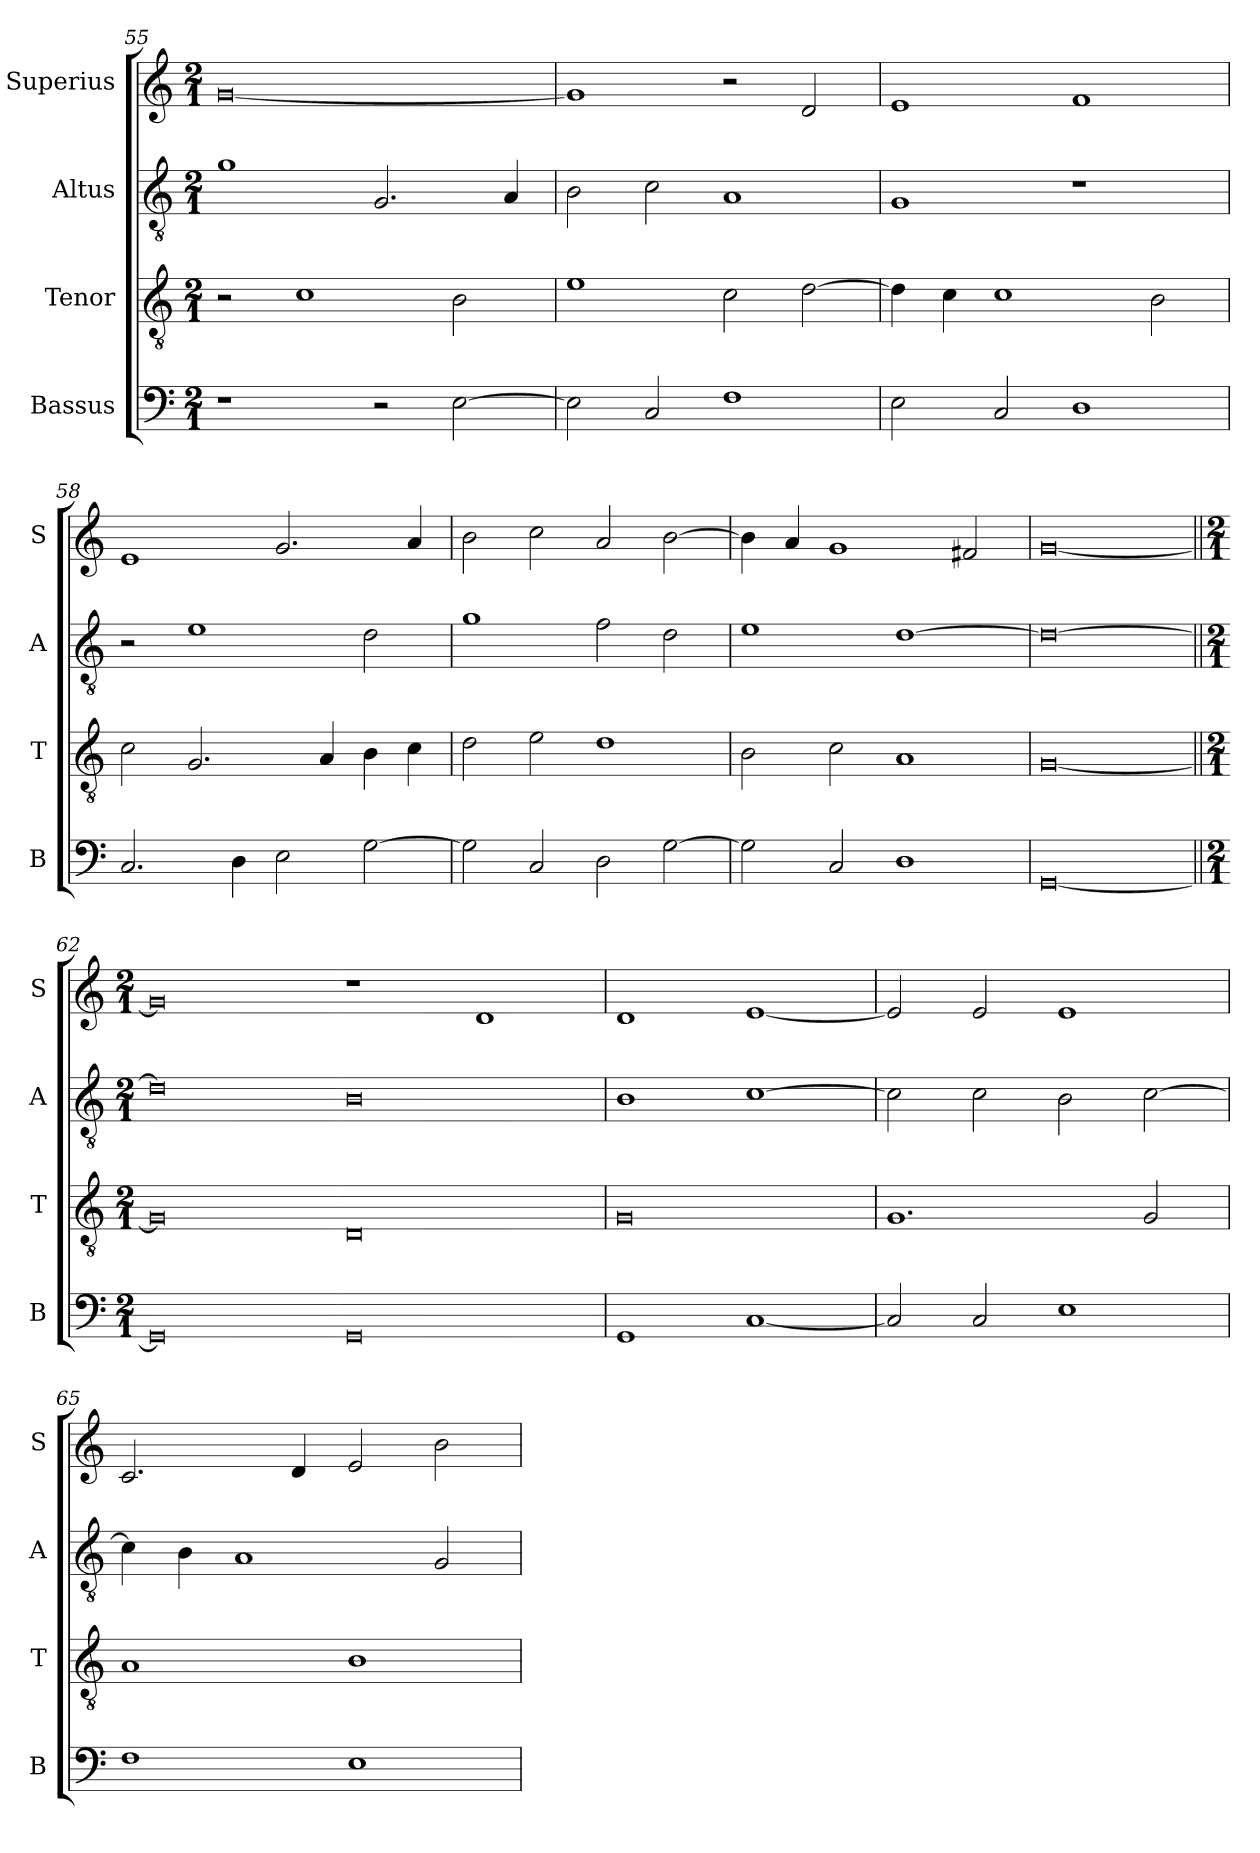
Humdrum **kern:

**kern	**kern	**kern	**kern
*part4	*part3	*part2	*part1
*staff4	*staff3	*staff2	*staff1
*I"Bassus	*I"Tenor	*I"Altus	*I"Superius
*I'B	*I'T	*I'A	*I'S
*clefF4	*clefGv2	*clefGv2	*clefG2
*k[]	*k[]	*k[]	*k[]
*C:	*C:	*C:	*C:
*M2/1	*M2/1	*M2/1	*M2/1
=55	=55	=55	=55
1r	2r	1g	[0g
.	1c	.	.
2r	.	2.G	.
[2E	2B	.	.
.	.	4A	.
=56	=56	=56	=56
2E]	1e	2B	1g]
2C	.	2c	.
1F	2c	1A	2r
.	[2d	.	2d
=57	=57	=57	=57
2E	4d]	1G	1e
.	4c	.	.
2C	1c	.	.
1D	.	1r	1f
.	2B	.	.
=58	=58	=58	=58
2.C	2c	2r	1e
.	2.G	1e	.
4D	.	.	.
2E	.	.	2.g
.	4A	.	.
[2G	4B	2d	.
.	4c	.	4a
=59	=59	=59	=59
2G]	2d	1g	2b
2C	2e	.	2cc
2D	1d	2f	2a
[2G	.	2d	[2b
=60	=60	=60	=60
2G]	2B	1e	4b]
.	.	.	4a
2C	2c	.	1g
1D	1A	[1d	.
.	.	.	2f#X
=61	=61	=61	=61
[0GG	[0G	0d_	[0g
=62||	=62||	=62||	=62||
*M2/1	*M2/1	*M2/1	*M2/1
0GG]	0G]	0d]	0g]
0GG	0D	0B	1r
.	.	.	1d
=63	=63	=63	=63
1GG	0G	1B	1d
[1C	.	[1c	[1e
=64	=64	=64	=64
2C]	1.G	2c]	2e]
2C	.	2c	2e
1E	.	2B	1e
.	2G	[2c	.
=65	=65	=65	=65
1F	1A	4c]	2.c
.	.	4B	.
.	.	1A	.
.	.	.	4d
1E	1B	.	2e
.	.	2G	2b
=	=	=	=
*-	*-	*-	*-
